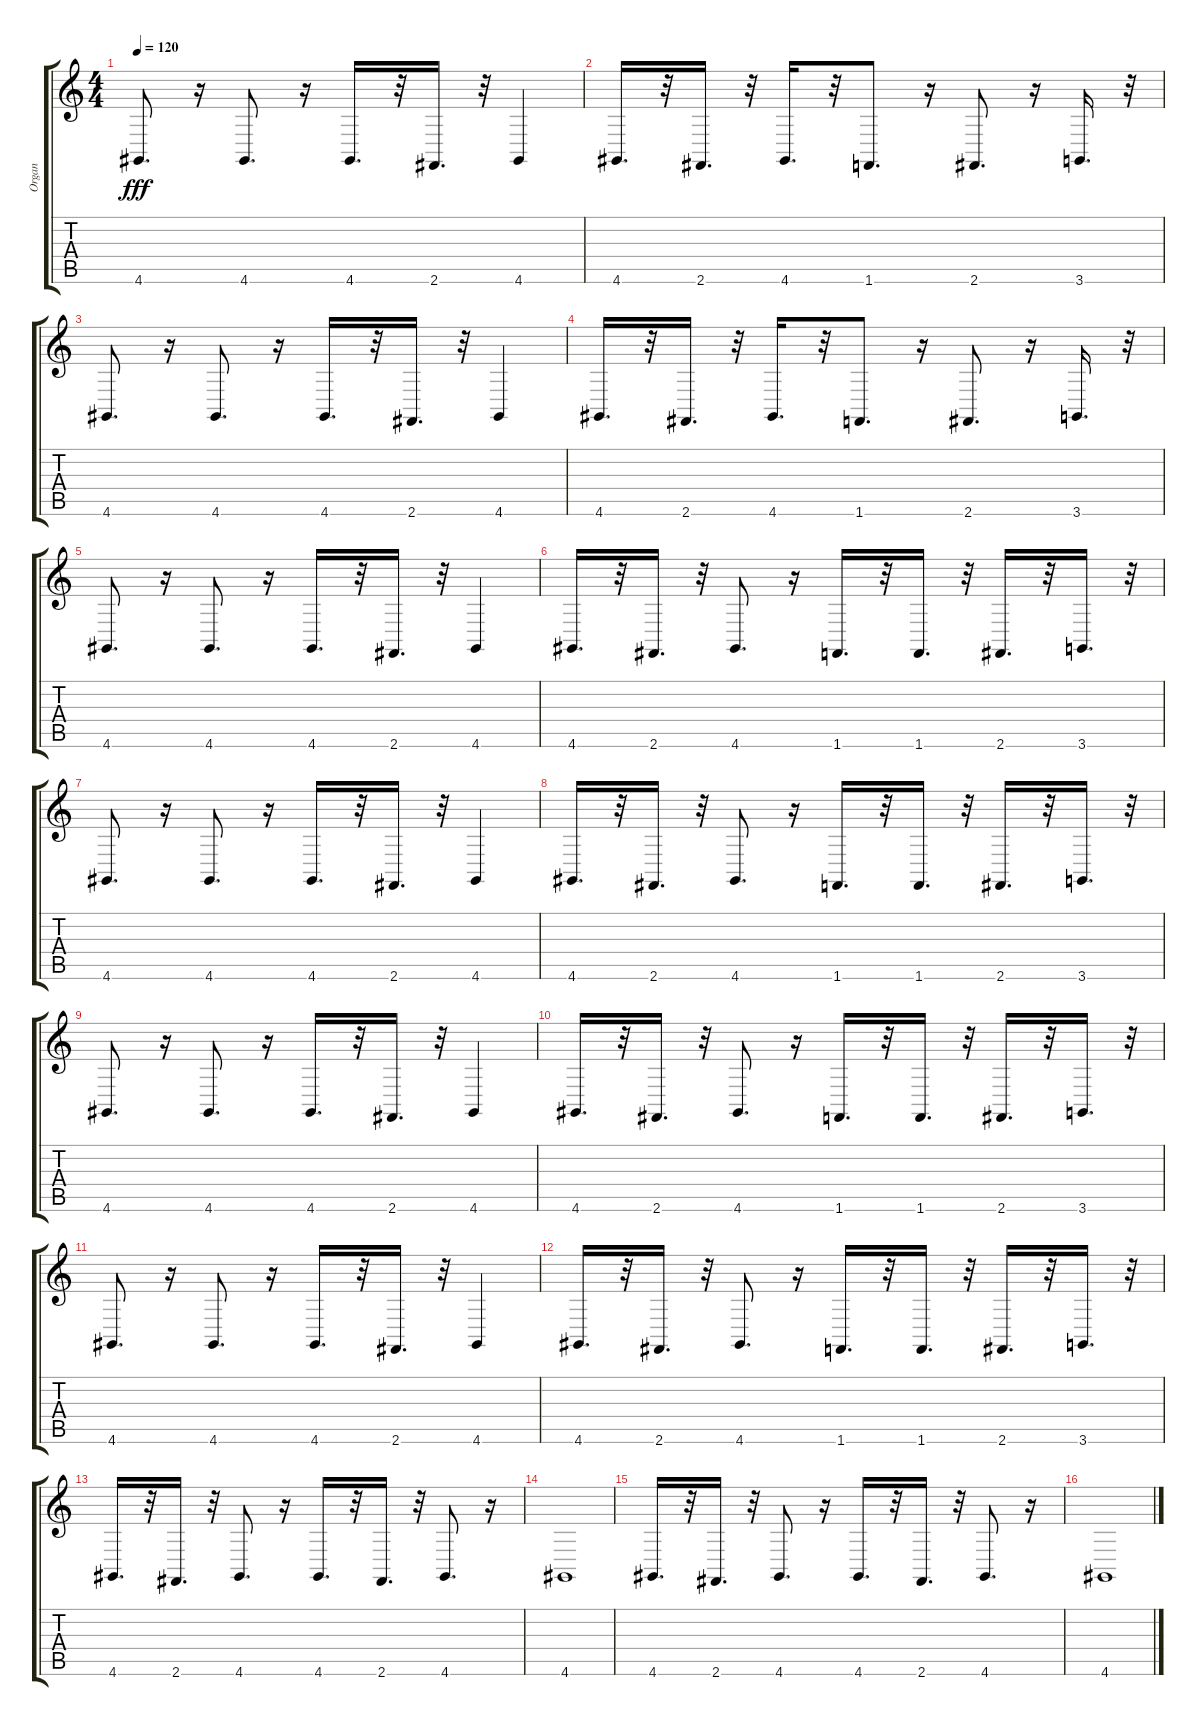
\track ("Organ" "Organ") {instrument drawbarorgan}
\staff {score tabs}
\tuning (E4 B3 G3 D3 A2 E2) {hide}
\ts (4 4)
\tempo 120
\clef g2
\ks c
4.6.8{d dy fff} r.16 4.6.8{d} r.16 4.6.16{d} r.32 2.6.16{d} r.32 4.6.4 |
4.6.16{d} r.32 2.6.16{d} r.32 4.6.16{d} r.32 1.6.8{d} r.16 2.6.8{d} r.16 3.6.16{d} r.32 |
4.6.8{d} r.16 4.6.8{d} r.16 4.6.16{d} r.32 2.6.16{d} r.32 4.6.4 |
4.6.16{d} r.32 2.6.16{d} r.32 4.6.16{d} r.32 1.6.8{d} r.16 2.6.8{d} r.16 3.6.16{d} r.32 |
4.6.8{d} r.16 4.6.8{d} r.16 4.6.16{d} r.32 2.6.16{d} r.32 4.6.4 |
4.6.16{d} r.32 2.6.16{d} r.32 4.6.8{d} r.16 1.6.16{d} r.32 1.6.16{d} r.32 2.6.16{d} r.32 3.6.16{d} r.32 |
4.6.8{d} r.16 4.6.8{d} r.16 4.6.16{d} r.32 2.6.16{d} r.32 4.6.4 |
4.6.16{d} r.32 2.6.16{d} r.32 4.6.8{d} r.16 1.6.16{d} r.32 1.6.16{d} r.32 2.6.16{d} r.32 3.6.16{d} r.32 |
4.6.8{d} r.16 4.6.8{d} r.16 4.6.16{d} r.32 2.6.16{d} r.32 4.6.4 |
4.6.16{d} r.32 2.6.16{d} r.32 4.6.8{d} r.16 1.6.16{d} r.32 1.6.16{d} r.32 2.6.16{d} r.32 3.6.16{d} r.32 |
4.6.8{d} r.16 4.6.8{d} r.16 4.6.16{d} r.32 2.6.16{d} r.32 4.6.4 |
4.6.16{d} r.32 2.6.16{d} r.32 4.6.8{d} r.16 1.6.16{d} r.32 1.6.16{d} r.32 2.6.16{d} r.32 3.6.16{d} r.32 |
4.6.16{d} r.32 2.6.16{d} r.32 4.6.8{d} r.16 4.6.16{d} r.32 2.6.16{d} r.32 4.6.8{d} r.16 |
4.6.1 |
4.6.16{d} r.32 2.6.16{d} r.32 4.6.8{d} r.16 4.6.16{d} r.32 2.6.16{d} r.32 4.6.8{d} r.16 |
4.6.1
